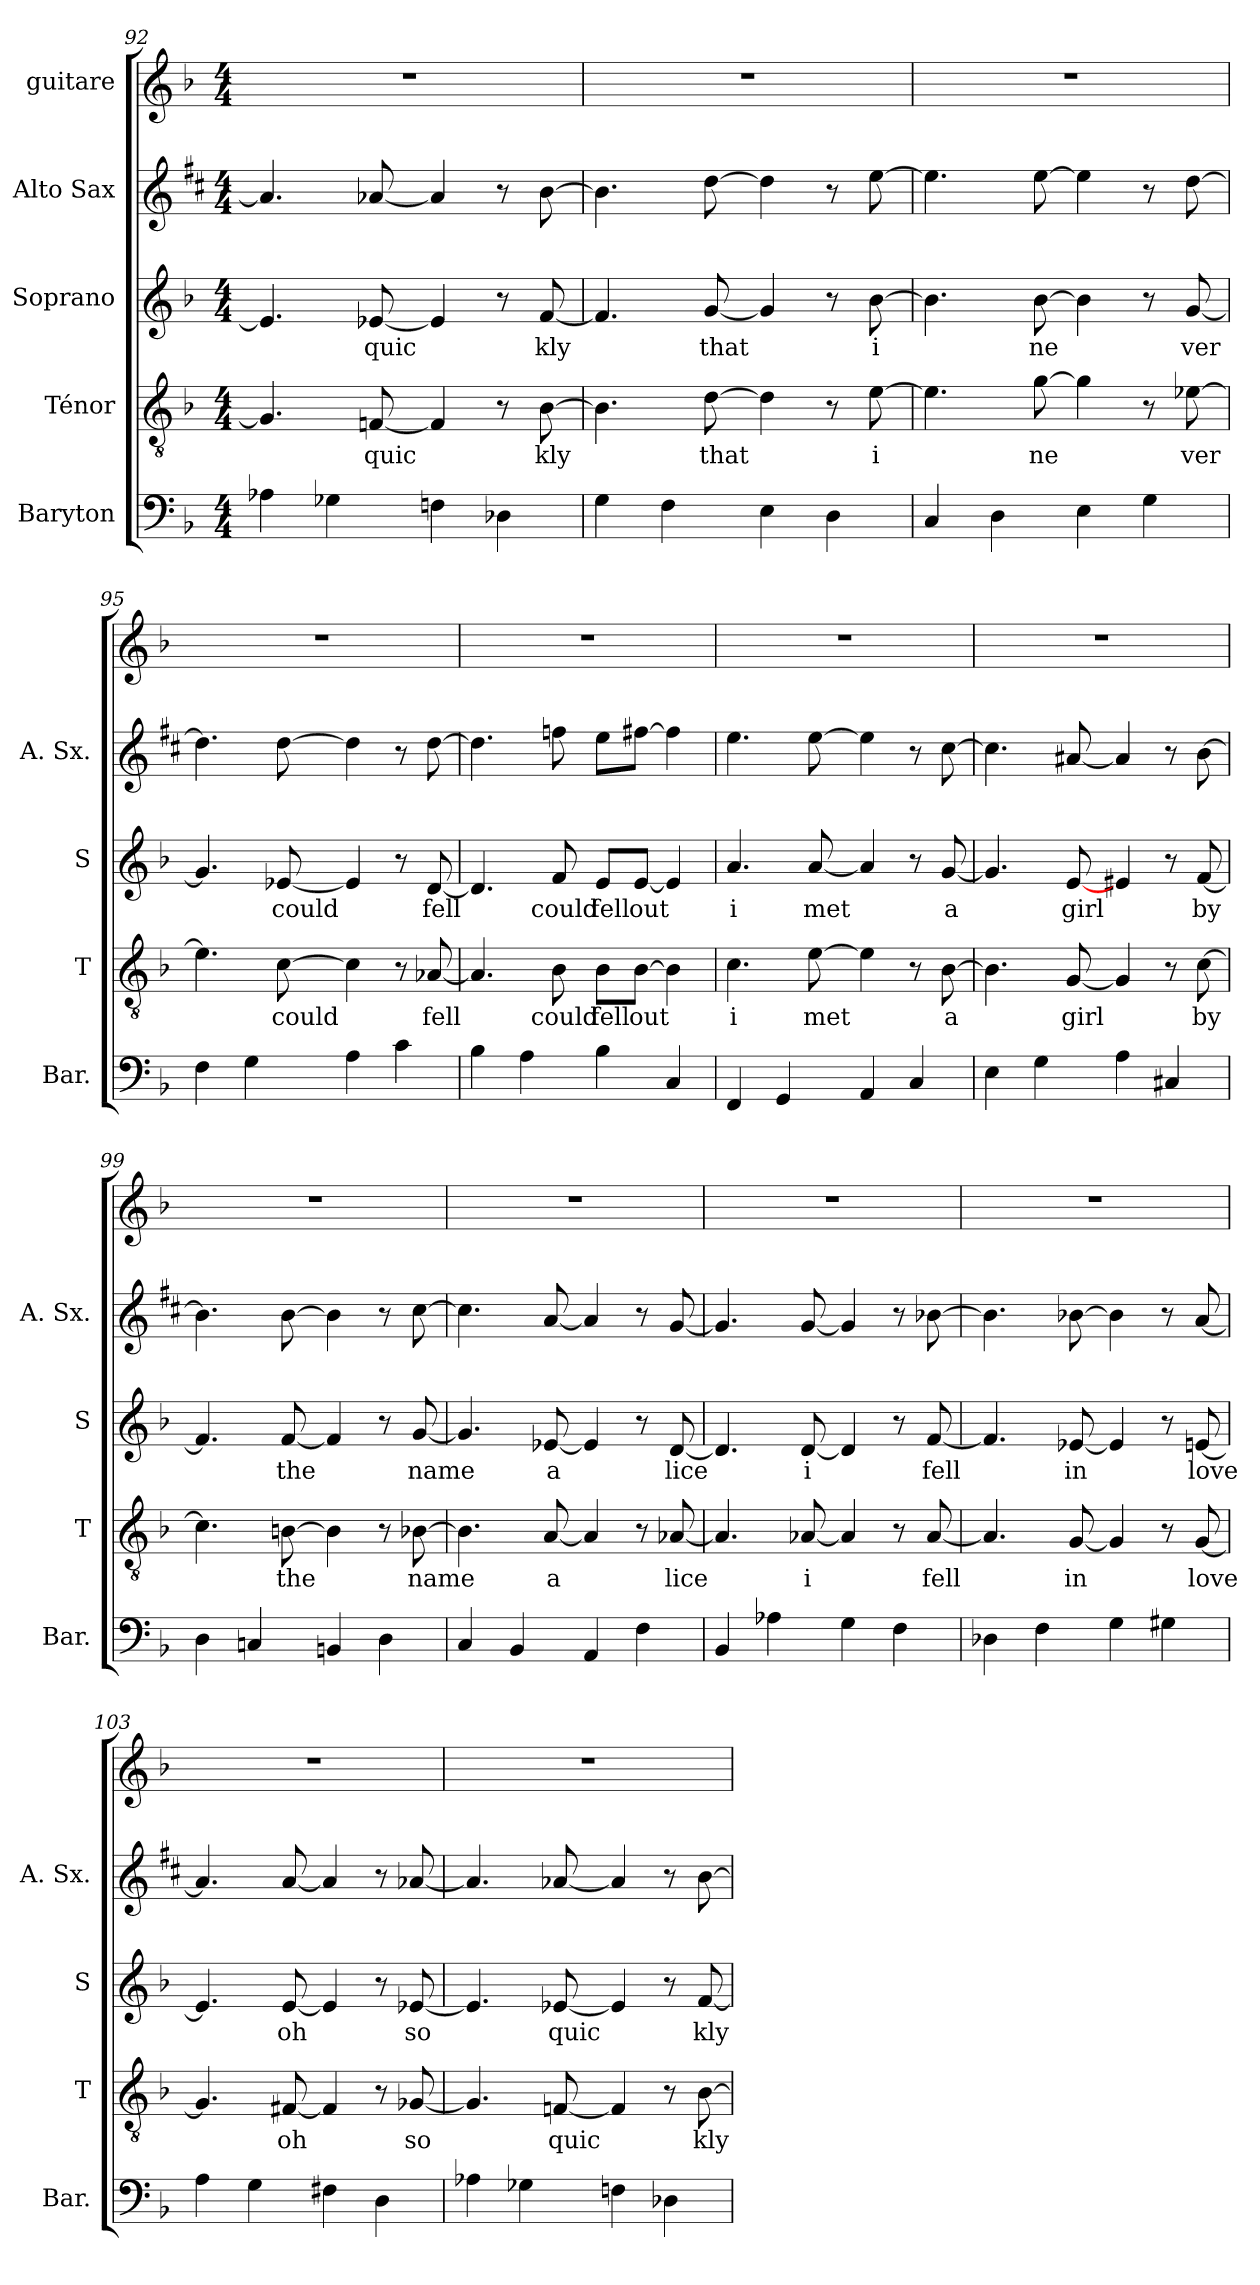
**kern	**kern	**text	**kern	**text	**kern	**kern
*part5	*part4	*part4	*part3	*part3	*part2	*part1
*staff5	*staff4	*staff4	*staff3	*staff3	*staff2	*staff1
*I"Baryton	*I"Ténor	*	*I"Soprano	*	*I"Alto Sax	*I"guitare
*I'Bar.	*I'T	*	*I'S	*	*I'A. Sx.	*
*clefF4	*clefGv2	*	*clefG2	*	*clefG2	*clefG2
*	*	*	*	*	*ITrd5c9	*
*k[b-]	*k[b-]	*	*k[b-]	*	*k[b-]	*k[b-]
*F:	*F:	*	*F:	*	*F:	*F:
*M4/4	*M4/4	*	*M4/4	*	*M4/4	*M4/4
=92	=92	=92	=92	=92	=92	=92
4A-X\	4.G-/]	.	4.e-/]	.	4.c-/]	1r
4G-X\	.	.	.	.	.	.
!	!	!LO:LY:b	!	!LO:LY:b	!	!
.	[8Fni/	quic	[8e-X/	quic	[8c-X/	.
4Fn\	4F/]	.	4e-/]	.	4c-/]	.
4D-X\	8r	.	8r	.	8r	.
!	!	!LO:LY:b	!	!LO:LY:b	!	!
.	[8B-\	kly	[8f/	kly	[8d\	.
!!LO:LB:g=z
=93	=93	=93	=93	=93	=93	=93
4G\	4.B-\]	.	4.f/]	.	4.d\]	1r
4F\	.	.	.	.	.	.
!	!	!LO:LY:b	!	!LO:LY:b	!	!
.	[8d\	that	[8g/	that	[8f\	.
4E\	4d\]	.	4g/]	.	4f\]	.
4D\	8r	.	8r	.	8r	.
!	!	!LO:LY:b	!	!LO:LY:b	!	!
.	[8e\	i	[8b-\	i	[8g\	.
=94	=94	=94	=94	=94	=94	=94
4C/	4.e\]	.	4.b-\]	.	4.g\]	1r
4D\	.	.	.	.	.	.
!	!	!LO:LY:b	!	!LO:LY:b	!	!
.	[8g\	ne	[8b-\	ne	[8g\	.
4E\	4g\]	.	4b-\]	.	4g\]	.
4G\	8r	.	8r	.	8r	.
!	!	!LO:LY:b	!	!LO:LY:b	!	!
.	[8e-X\	ver	[8g/	ver	[8f\	.
=95	=95	=95	=95	=95	=95	=95
4F\	4.e-\]	.	4.g/]	.	4.f\]	1r
4G\	.	.	.	.	.	.
!	!	!LO:LY:b	!	!LO:LY:b	!	!
.	[8c\	could	[8e-X/	could	[8f\	.
4A\	4c\]	.	4e-/]	.	4f\]	.
4c\	8r	.	8r	.	8r	.
!	!	!LO:LY:b	!	!LO:LY:b	!	!
.	[8A-X/	fell	[8d/	fell	[8f\	.
=96	=96	=96	=96	=96	=96	=96
4B-\	4.A-/]	.	4.d/]	.	4.f\]	1r
4A\	.	.	.	.	.	.
!	!	!LO:LY:b	!	!LO:LY:b	!	!
.	8B-\	could	8f/	could	8a-X\	.
!	!	!LO:LY:b	!	!LO:LY:b	!	!
4B-\	8B-\L	fell	8e/L	fell	8g\L	.
!	!	!LO:LY:b	!	!LO:LY:b	!	!
.	[8B-\J	out	[8e/J	out	[8an\J	.
4C/	4B-\]	.	4e/]	.	4a\]	.
!!LO:PB:g=z
=97	=97	=97	=97	=97	=97	=97
!	!	!LO:LY:b	!	!LO:LY:b	!	!
4FF/	4.c\	i	4.a/	i	4.g\	1r
4GG/	.	.	.	.	.	.
!	!	!LO:LY:b	!	!LO:LY:b	!	!
.	[8e\	met	[8a/	met	[8g\	.
4AA/	4e\]	.	4a/]	.	4g\]	.
4C/	8r	.	8r	.	8r	.
!	!	!LO:LY:b	!	!LO:LY:b	!	!
.	[8B-\	a	[8g/	a	[8e\	.
=98	=98	=98	=98	=98	=98	=98
4E\	4.B-\]	.	4.g/]	.	4.e\]	1r
4G\	.	.	.	.	.	.
!	!	!LO:LY:b	!	!LO:LY:b	!	!
.	[8G/	girl	[8e/	girl	[8c#X/	.
4A\	4G/]	.	4e#/	.	4c#/]	.
4C#X/	8r	.	8r	.	8r	.
!	!	!LO:LY:b	!	!LO:LY:b	!	!
.	[8c\	by	[8f/	by	[8d\	.
=99	=99	=99	=99	=99	=99	=99
4D\	4.c\]	.	4.f/]	.	4.d\]	1r
4Cn/	.	.	.	.	.	.
!	!	!LO:LY:b	!	!LO:LY:b	!	!
.	[8Bn\	the	[8f/	the	[8d\	.
4BBn/	4B\]	.	4f/]	.	4d\]	.
4D\	8r	.	8r	.	8r	.
!	!	!LO:LY:b	!	!LO:LY:b	!	!
.	[8B-X\	name	[8g/	name	[8e\	.
=100	=100	=100	=100	=100	=100	=100
4C/	4.B-\]	.	4.g/]	.	4.e\]	1r
4BB-/	.	.	.	.	.	.
!	!	!LO:LY:b	!	!LO:LY:b	!	!
.	[8A/	a	[8e-X/	a	[8c/	.
4AA/	4A/]	.	4e-/]	.	4c/]	.
4F\	8r	.	8r	.	8r	.
!	!	!LO:LY:b	!	!LO:LY:b	!	!
.	[8A-X/	lice	[8d/	lice	[8B-/	.
!!LO:LB:g=z
=101	=101	=101	=101	=101	=101	=101
4BB-/	4.A-/]	.	4.d/]	.	4.B-/]	1r
4A-X\	.	.	.	.	.	.
!	!	!LO:LY:b	!	!LO:LY:b	!	!
.	[8A-X/	i	[8d/	i	[8B-/	.
4G\	4A-/]	.	4d/]	.	4B-/]	.
4F\	8r	.	8r	.	8r	.
!	!	!LO:LY:b	!	!LO:LY:b	!	!
.	[8A-/	fell	[8f/	fell	[8d-X\	.
=102	=102	=102	=102	=102	=102	=102
4D-X\	4.A-/]	.	4.f/]	.	4.d-\]	1r
4F\	.	.	.	.	.	.
!	!	!LO:LY:b	!	!LO:LY:b	!	!
.	[8G/	in	[8e-X/	in	[8d-X\	.
4G\	4G/]	.	4e-/]	.	4d-\]	.
4G#X\	8r	.	8r	.	8r	.
!	!	!LO:LY:b	!	!LO:LY:b	!	!
.	[8G/	love	[8en/	love	[8c/	.
=103	=103	=103	=103	=103	=103	=103
4A\	4.G/]	.	4.e/]	.	4.c/]	1r
4G\	.	.	.	.	.	.
!	!	!LO:LY:b	!	!LO:LY:b	!	!
.	[8F#X/	oh	[8e/	oh	[8c/	.
4F#X\	4F#/]	.	4e/]	.	4c/]	.
4D\	8r	.	8r	.	8r	.
!	!	!LO:LY:b	!	!LO:LY:b	!	!
.	[8G-X/	so	[8e-X/	so	[8c-X/	.
=104	=104	=104	=104	=104	=104	=104
4A-X\	4.G-/]	.	4.e-/]	.	4.c-/]	1r
4G-X\	.	.	.	.	.	.
!	!	!LO:LY:b	!	!LO:LY:b	!	!
.	[8Fni/	quic	[8e-X/	quic	[8c-X/	.
4Fn\	4F/]	.	4e-/]	.	4c-/]	.
4D-X\	8r	.	8r	.	8r	.
!	!	!LO:LY:b	!	!LO:LY:b	!	!
.	[8B-\	kly	[8f/	kly	[8d\	.
=	=	=	=	=	=	=
*-	*-	*-	*-	*-	*-	*-
